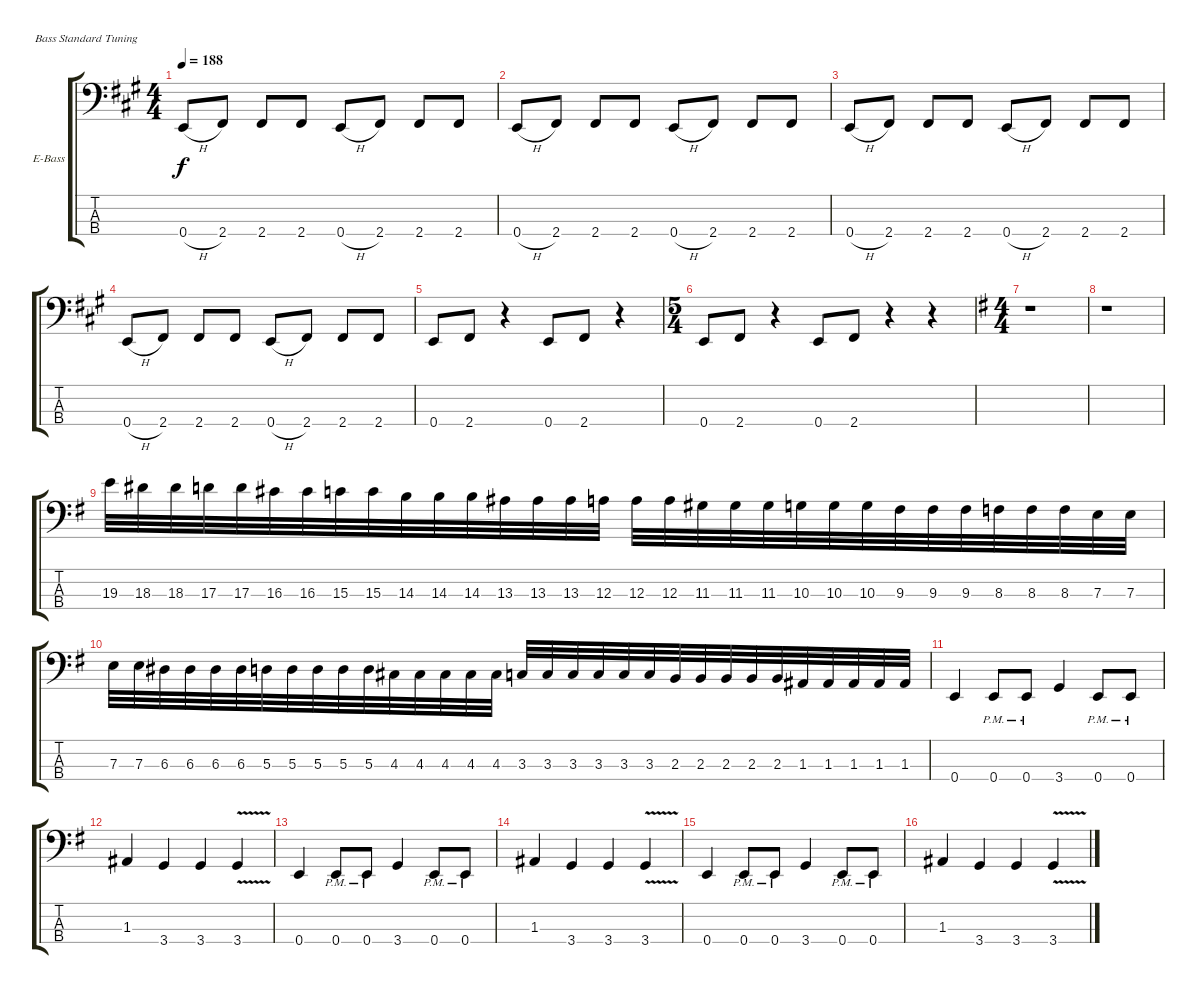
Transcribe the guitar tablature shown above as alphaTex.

\defaultSystemsLayout 4
\bracketExtendMode groupsimilarinstruments
\firstSystemTrackNameOrientation horizontal
\otherSystemsTrackNameOrientation horizontal
\track ("Jason" "E-Bass") {instrument electricbassfinger}
\staff {score tabs}
\tuning (G2 D2 A1 E1)
\ts (4 4)
\tempo 188
\clef f4
\ks f#minor
0.4{h}.8{dy f} 2.4.8 2.4.8 2.4.8 0.4{h}.8 2.4.8 2.4.8 2.4.8 |
0.4{h}.8 2.4.8 2.4.8 2.4.8 0.4{h}.8 2.4.8 2.4.8 2.4.8 |
0.4{h}.8 2.4.8 2.4.8 2.4.8 0.4{h}.8 2.4.8 2.4.8 2.4.8 |
0.4{h}.8 2.4.8 2.4.8 2.4.8 0.4{h}.8 2.4.8 2.4.8 2.4.8 |
0.4.8 2.4.8 r.4 0.4.8 2.4.8 r.4 |
\ts (5 4)
\beaming (8 4 4)
0.4.8 2.4.8 r.4 0.4.8 2.4.8 r.4 r.4 |
\ts (4 4)
\beaming (8 4 4)
\ks eminor
r.1 |
r.1 |
19.3.32 18.3.32 18.3.32 17.3.32 17.3.32 16.3.32 16.3.32 15.3.32 15.3.32 14.3.32 14.3.32 14.3.32 13.3.32 13.3.32 13.3.32 12.3.32 12.3.32 12.3.32 11.3.32 11.3.32 11.3.32 10.3.32 10.3.32 10.3.32 9.3.32 9.3.32 9.3.32 8.3.32 8.3.32 8.3.32 7.3.32 7.3.32 |
7.3.32 7.3.32 6.3.32 6.3.32 6.3.32 6.3.32 5.3.32 5.3.32 5.3.32 5.3.32 5.3.32 4.3.32 4.3.32 4.3.32 4.3.32 4.3.32 3.3.32 3.3.32 3.3.32 3.3.32 3.3.32 3.3.32 2.3.32 2.3.32 2.3.32 2.3.32 2.3.32 1.3.32 1.3.32 1.3.32 1.3.32 1.3.32 |
0.4.4 0.4{pm}.8 0.4{pm}.8 3.4.4 0.4{pm}.8 0.4{pm}.8 |
1.3.4 3.4.4 3.4.4 3.4{v}.4 |
0.4.4 0.4{pm}.8 0.4{pm}.8 3.4.4 0.4{pm}.8 0.4{pm}.8 |
1.3.4 3.4.4 3.4.4 3.4{v}.4 |
0.4.4 0.4{pm}.8 0.4{pm}.8 3.4.4 0.4{pm}.8 0.4{pm}.8 |
1.3.4 3.4.4 3.4.4 3.4{v}.4
